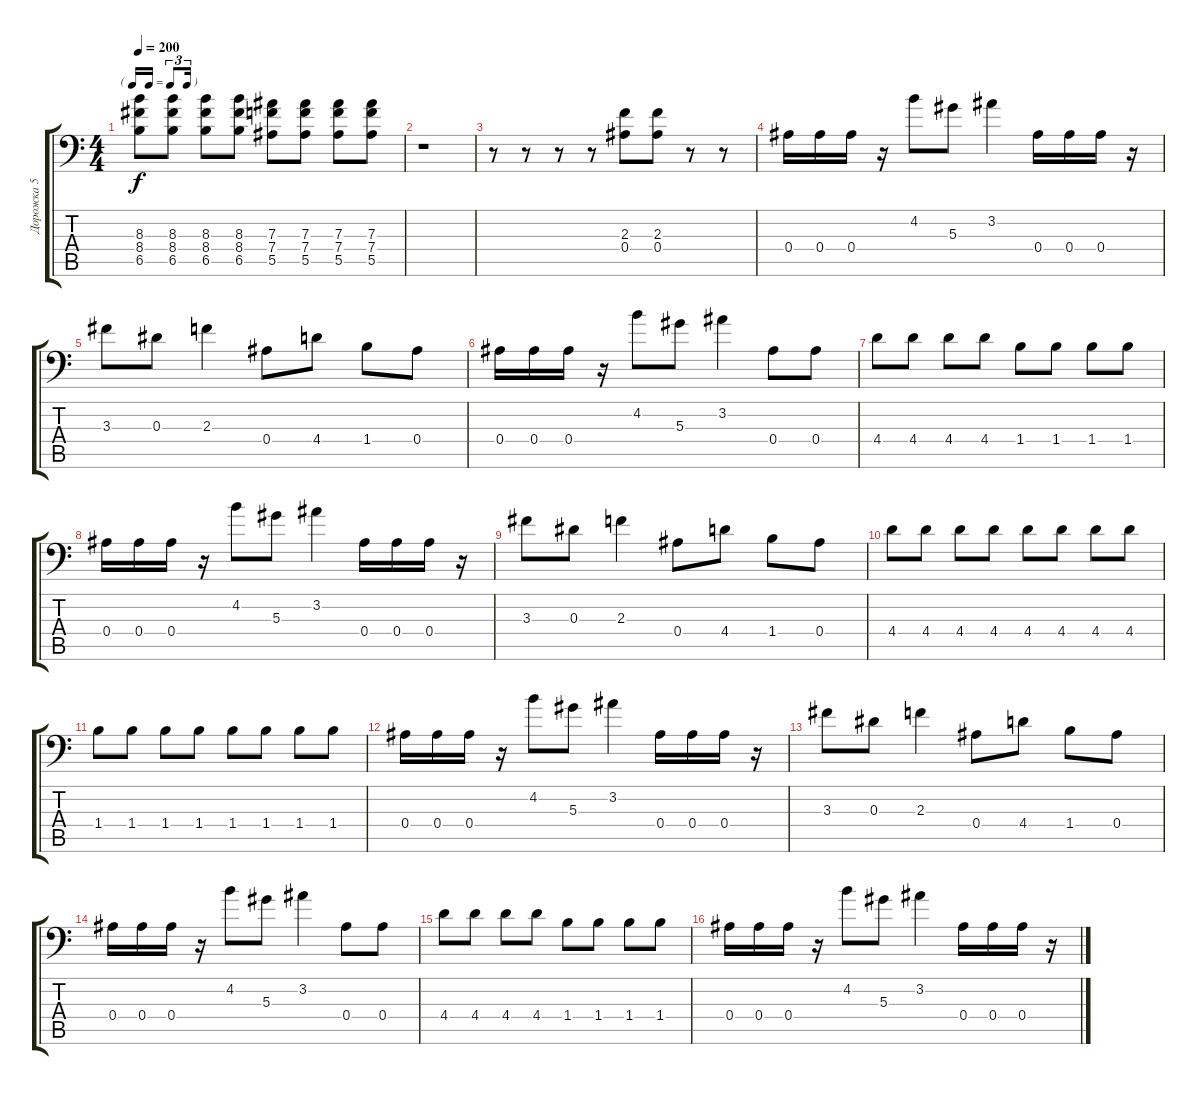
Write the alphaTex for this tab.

\track ("Дорожка 5" "Дорожка 5") {solo instrument acousticguitarsteel}
\staff {score tabs}
\tuning (C4 G3 Eb3 Bb2 F2 Bb1) {hide}
\ts (4 4)
\tf triplet16th
\tempo 200
\clef f4
\ks c
(8.3 8.4 6.5).8{dy f} (8.3 8.4 6.5).8 (8.3 8.4 6.5).8 (8.3 8.4 6.5).8 (7.3 7.4 5.5).8 (7.3 7.4 5.5).8 (7.3 7.4 5.5).8 (7.3 7.4 5.5).8 |
r.1 |
r.8 r.8 r.8 r.8 (2.3 0.4).8 (2.3 0.4).8 r.8 r.8 |
0.4.16 0.4.16 0.4.16 r.16 4.2.8 5.3.8 3.2.4 0.4.16 0.4.16 0.4.16 r.16 |
3.3.8 0.3.8 2.3.4 0.4.8 4.4.8 1.4.8 0.4.8 |
0.4.16 0.4.16 0.4.16 r.16 4.2.8 5.3.8 3.2.4 0.4.8 0.4.8 |
4.4.8 4.4.8 4.4.8 4.4.8 1.4.8 1.4.8 1.4.8 1.4.8 |
0.4.16 0.4.16 0.4.16 r.16 4.2.8 5.3.8 3.2.4 0.4.16 0.4.16 0.4.16 r.16 |
3.3.8 0.3.8 2.3.4 0.4.8 4.4.8 1.4.8 0.4.8 |
4.4.8 4.4.8 4.4.8 4.4.8 4.4.8 4.4.8 4.4.8 4.4.8 |
1.4.8 1.4.8 1.4.8 1.4.8 1.4.8 1.4.8 1.4.8 1.4.8 |
0.4.16 0.4.16 0.4.16 r.16 4.2.8 5.3.8 3.2.4 0.4.16 0.4.16 0.4.16 r.16 |
3.3.8 0.3.8 2.3.4 0.4.8 4.4.8 1.4.8 0.4.8 |
0.4.16 0.4.16 0.4.16 r.16 4.2.8 5.3.8 3.2.4 0.4.8 0.4.8 |
4.4.8 4.4.8 4.4.8 4.4.8 1.4.8 1.4.8 1.4.8 1.4.8 |
0.4.16 0.4.16 0.4.16 r.16 4.2.8 5.3.8 3.2.4 0.4.16 0.4.16 0.4.16 r.16
